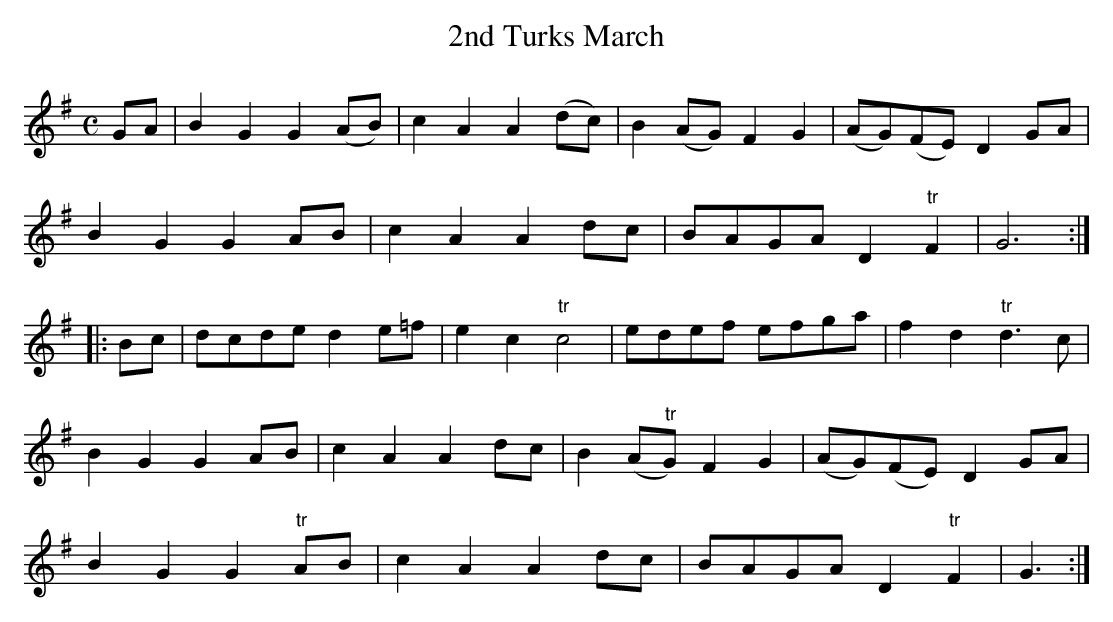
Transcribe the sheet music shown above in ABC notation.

X:1
T:2nd Turks March
M:C
K:G major
GA|\
B2G2 G2(AB)| c2A2 A2(dc)| B2(AG) F2G2   | (AG)(FE) D2GA|
B2G2 G2AB  | c2A2 A2dc  | BAGA D2"tr"F2 | G6::
Bc|\
dcde d2e=f | e2c2 "tr"c4 | edef       efga | f2d2 "tr"d3c |
B2G2 G2AB  | c2A2 A2dc   | B2(A"tr"G) F2G2 | (AG)(FE) D2GA |
B2G2 G2"tr"AB | c2A2A2 dc | BAGA D2"tr"F2 | G3 :|
